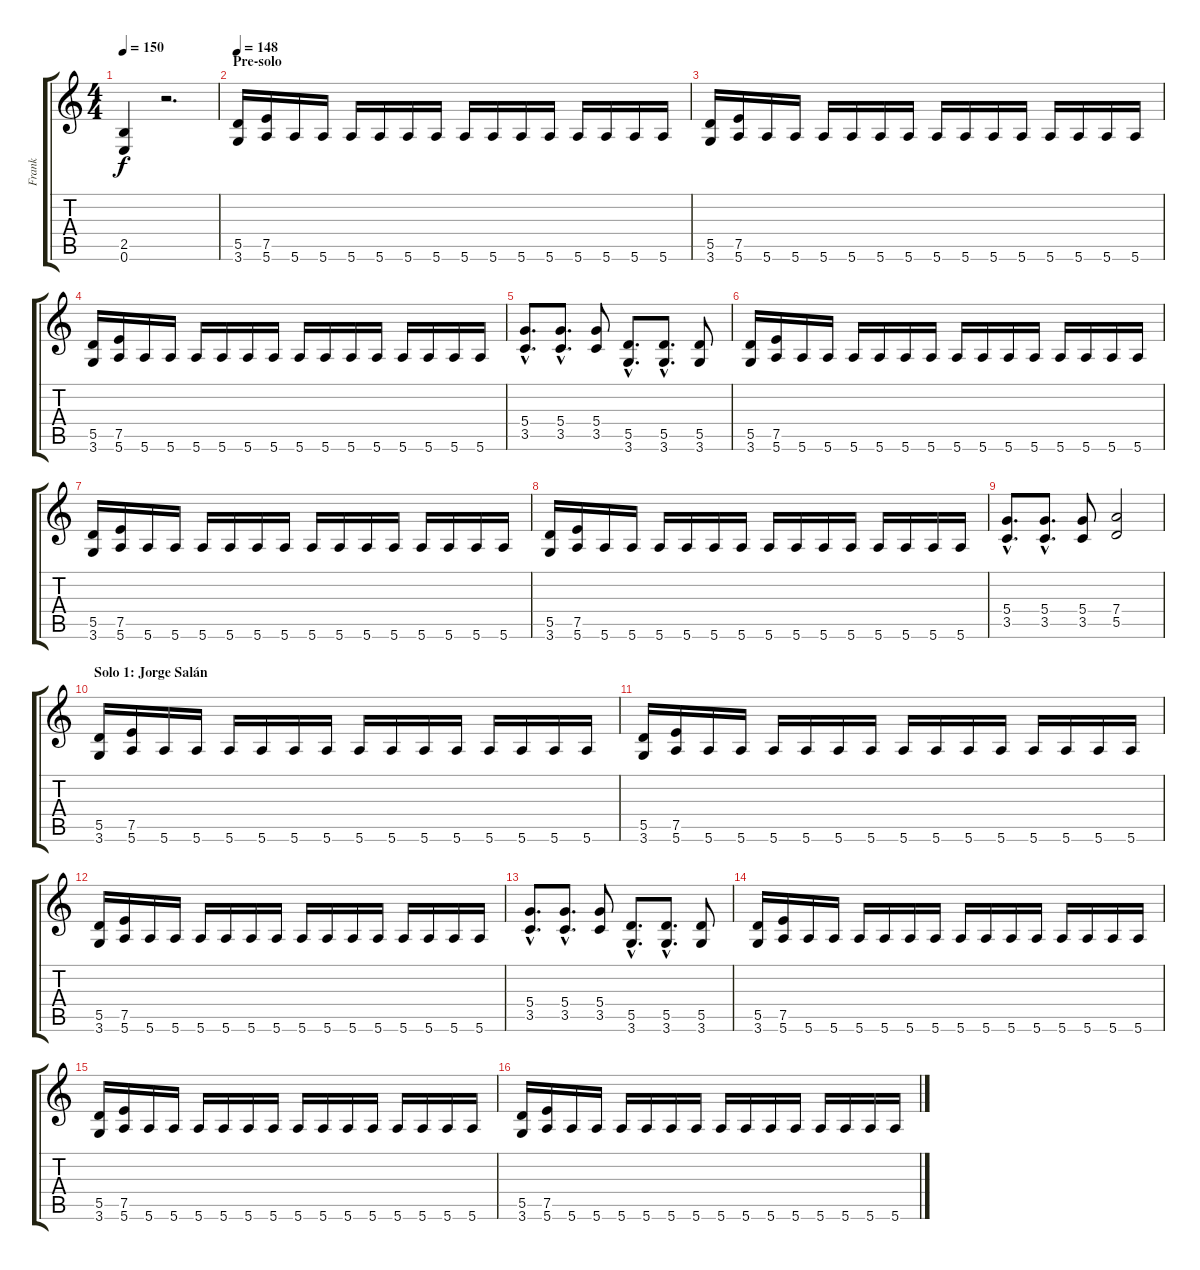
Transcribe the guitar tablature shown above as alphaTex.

\track ("Frank" "Frank") {instrument distortionguitar}
\staff {score tabs}
\tuning (E4 B3 G3 D3 A2 E2) {hide}
\ts (4 4)
\tempo 150
\clef g2
\ks c
(2.5 0.6).4{dy f} r.2{d} |
\section ("" "Pre-solo")
\tempo 148
(5.5 3.6).16{volume 12} (7.5 5.6).16 5.6.16 5.6.16 5.6.16 5.6.16 5.6.16 5.6.16 5.6.16 5.6.16 5.6.16 5.6.16 5.6.16 5.6.16 5.6.16 5.6.16 |
(5.5 3.6).16 (7.5 5.6).16 5.6.16 5.6.16 5.6.16 5.6.16 5.6.16 5.6.16 5.6.16 5.6.16 5.6.16 5.6.16 5.6.16 5.6.16 5.6.16 5.6.16 |
(5.5 3.6).16 (7.5 5.6).16 5.6.16 5.6.16 5.6.16 5.6.16 5.6.16 5.6.16 5.6.16 5.6.16 5.6.16 5.6.16 5.6.16 5.6.16 5.6.16 5.6.16 |
(5.4{hac} 3.5{hac}).8{d} (5.4{hac} 3.5{hac}).8{d} (5.4 3.5).8 (5.5{hac} 3.6{hac}).8{d} (5.5{hac} 3.6{hac}).8{d} (5.5 3.6).8 |
(5.5 3.6).16 (7.5 5.6).16 5.6.16 5.6.16 5.6.16 5.6.16 5.6.16 5.6.16 5.6.16 5.6.16 5.6.16 5.6.16 5.6.16 5.6.16 5.6.16 5.6.16 |
(5.5 3.6).16 (7.5 5.6).16 5.6.16 5.6.16 5.6.16 5.6.16 5.6.16 5.6.16 5.6.16 5.6.16 5.6.16 5.6.16 5.6.16 5.6.16 5.6.16 5.6.16 |
(5.5 3.6).16 (7.5 5.6).16 5.6.16 5.6.16 5.6.16 5.6.16 5.6.16 5.6.16 5.6.16 5.6.16 5.6.16 5.6.16 5.6.16 5.6.16 5.6.16 5.6.16 |
(5.4{hac} 3.5{hac}).8{d} (5.4{hac} 3.5{hac}).8{d} (5.4 3.5).8 (7.4 5.5).2 |
\section ("" "Solo 1: Jorge Salán")
(5.5 3.6).16 (7.5 5.6).16 5.6.16 5.6.16 5.6.16 5.6.16 5.6.16 5.6.16 5.6.16 5.6.16 5.6.16 5.6.16 5.6.16 5.6.16 5.6.16 5.6.16 |
(5.5 3.6).16 (7.5 5.6).16 5.6.16 5.6.16 5.6.16 5.6.16 5.6.16 5.6.16 5.6.16 5.6.16 5.6.16 5.6.16 5.6.16 5.6.16 5.6.16 5.6.16 |
(5.5 3.6).16 (7.5 5.6).16 5.6.16 5.6.16 5.6.16 5.6.16 5.6.16 5.6.16 5.6.16 5.6.16 5.6.16 5.6.16 5.6.16 5.6.16 5.6.16 5.6.16 |
(5.4{hac} 3.5{hac}).8{d} (5.4{hac} 3.5{hac}).8{d} (5.4 3.5).8 (5.5{hac} 3.6{hac}).8{d} (5.5{hac} 3.6{hac}).8{d} (5.5 3.6).8 |
(5.5 3.6).16 (7.5 5.6).16 5.6.16 5.6.16 5.6.16 5.6.16 5.6.16 5.6.16 5.6.16 5.6.16 5.6.16 5.6.16 5.6.16 5.6.16 5.6.16 5.6.16 |
(5.5 3.6).16 (7.5 5.6).16 5.6.16 5.6.16 5.6.16 5.6.16 5.6.16 5.6.16 5.6.16 5.6.16 5.6.16 5.6.16 5.6.16 5.6.16 5.6.16 5.6.16 |
(5.5 3.6).16 (7.5 5.6).16 5.6.16 5.6.16 5.6.16 5.6.16 5.6.16 5.6.16 5.6.16 5.6.16 5.6.16 5.6.16 5.6.16 5.6.16 5.6.16 5.6.16
